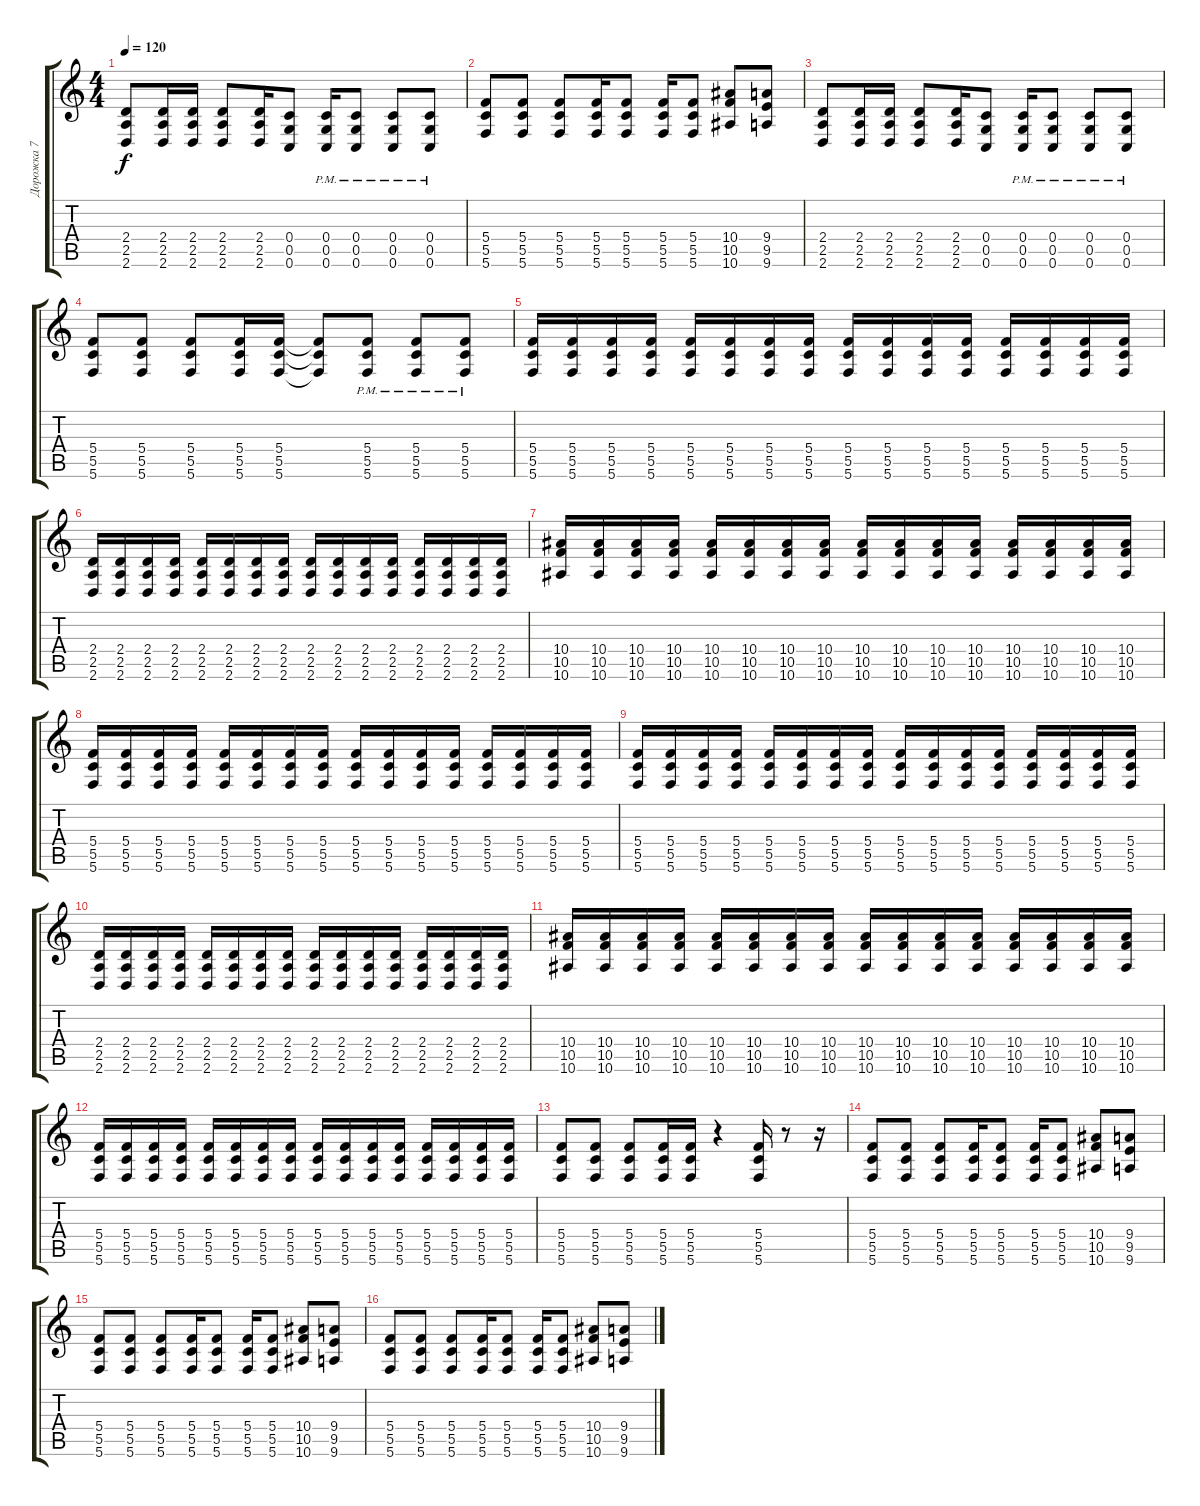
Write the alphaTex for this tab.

\track ("Дорожка 7" "Дорожка 7") {instrument distortionguitar}
\staff {score tabs}
\tuning (D4 A3 F3 C3 G2 C2) {hide}
\ts (4 4)
\tempo 120
\clef g2
\ks c
(2.4 2.5 2.6).8{dy f} (2.4 2.5 2.6).16 (2.4 2.5 2.6).16 (2.4 2.5 2.6).8 (2.4 2.5 2.6).16 (0.4 0.5 0.6).8 (0.4{pm} 0.5{pm} 0.6{pm}).16 (0.4{pm} 0.5{pm} 0.6{pm}).8 (0.4{pm} 0.5{pm} 0.6{pm}).8 (0.4{pm} 0.5{pm} 0.6{pm}).8 |
(5.4 5.5 5.6).8 (5.4 5.5 5.6).8 (5.4 5.5 5.6).8 (5.4 5.5 5.6).16 (5.4 5.5 5.6).8 (5.4 5.5 5.6).16 (5.4 5.5 5.6).8 (10.4 10.5 10.6).8 (9.4 9.5 9.6).8 |
(2.4 2.5 2.6).8 (2.4 2.5 2.6).16 (2.4 2.5 2.6).16 (2.4 2.5 2.6).8 (2.4 2.5 2.6).16 (0.4 0.5 0.6).8 (0.4{pm} 0.5{pm} 0.6{pm}).16 (0.4{pm} 0.5{pm} 0.6{pm}).8 (0.4{pm} 0.5{pm} 0.6{pm}).8 (0.4{pm} 0.5{pm} 0.6{pm}).8 |
(5.4 5.5 5.6).8 (5.4 5.5 5.6).8 (5.4 5.5 5.6).8 (5.4 5.5 5.6).16 (5.4 5.5 5.6).16 (5.4{t} 5.5{t} 5.6{t}).8 (5.4{pm} 5.5{pm} 5.6{pm}).8 (5.4{pm} 5.5{pm} 5.6{pm}).8 (5.4{pm} 5.5{pm} 5.6{pm}).8 |
(5.4 5.5 5.6).16 (5.4 5.5 5.6).16 (5.4 5.5 5.6).16 (5.4 5.5 5.6).16 (5.4 5.5 5.6).16 (5.4 5.5 5.6).16 (5.4 5.5 5.6).16 (5.4 5.5 5.6).16 (5.4 5.5 5.6).16 (5.4 5.5 5.6).16 (5.4 5.5 5.6).16 (5.4 5.5 5.6).16 (5.4 5.5 5.6).16 (5.4 5.5 5.6).16 (5.4 5.5 5.6).16 (5.4 5.5 5.6).16 |
(2.4 2.5 2.6).16 (2.4 2.5 2.6).16 (2.4 2.5 2.6).16 (2.4 2.5 2.6).16 (2.4 2.5 2.6).16 (2.4 2.5 2.6).16 (2.4 2.5 2.6).16 (2.4 2.5 2.6).16 (2.4 2.5 2.6).16 (2.4 2.5 2.6).16 (2.4 2.5 2.6).16 (2.4 2.5 2.6).16 (2.4 2.5 2.6).16 (2.4 2.5 2.6).16 (2.4 2.5 2.6).16 (2.4 2.5 2.6).16 |
(10.4 10.5 10.6).16 (10.4 10.5 10.6).16 (10.4 10.5 10.6).16 (10.4 10.5 10.6).16 (10.4 10.5 10.6).16 (10.4 10.5 10.6).16 (10.4 10.5 10.6).16 (10.4 10.5 10.6).16 (10.4 10.5 10.6).16 (10.4 10.5 10.6).16 (10.4 10.5 10.6).16 (10.4 10.5 10.6).16 (10.4 10.5 10.6).16 (10.4 10.5 10.6).16 (10.4 10.5 10.6).16 (10.4 10.5 10.6).16 |
(5.4 5.5 5.6).16 (5.4 5.5 5.6).16 (5.4 5.5 5.6).16 (5.4 5.5 5.6).16 (5.4 5.5 5.6).16 (5.4 5.5 5.6).16 (5.4 5.5 5.6).16 (5.4 5.5 5.6).16 (5.4 5.5 5.6).16 (5.4 5.5 5.6).16 (5.4 5.5 5.6).16 (5.4 5.5 5.6).16 (5.4 5.5 5.6).16 (5.4 5.5 5.6).16 (5.4 5.5 5.6).16 (5.4 5.5 5.6).16 |
(5.4 5.5 5.6).16 (5.4 5.5 5.6).16 (5.4 5.5 5.6).16 (5.4 5.5 5.6).16 (5.4 5.5 5.6).16 (5.4 5.5 5.6).16 (5.4 5.5 5.6).16 (5.4 5.5 5.6).16 (5.4 5.5 5.6).16 (5.4 5.5 5.6).16 (5.4 5.5 5.6).16 (5.4 5.5 5.6).16 (5.4 5.5 5.6).16 (5.4 5.5 5.6).16 (5.4 5.5 5.6).16 (5.4 5.5 5.6).16 |
(2.4 2.5 2.6).16 (2.4 2.5 2.6).16 (2.4 2.5 2.6).16 (2.4 2.5 2.6).16 (2.4 2.5 2.6).16 (2.4 2.5 2.6).16 (2.4 2.5 2.6).16 (2.4 2.5 2.6).16 (2.4 2.5 2.6).16 (2.4 2.5 2.6).16 (2.4 2.5 2.6).16 (2.4 2.5 2.6).16 (2.4 2.5 2.6).16 (2.4 2.5 2.6).16 (2.4 2.5 2.6).16 (2.4 2.5 2.6).16 |
(10.4 10.5 10.6).16 (10.4 10.5 10.6).16 (10.4 10.5 10.6).16 (10.4 10.5 10.6).16 (10.4 10.5 10.6).16 (10.4 10.5 10.6).16 (10.4 10.5 10.6).16 (10.4 10.5 10.6).16 (10.4 10.5 10.6).16 (10.4 10.5 10.6).16 (10.4 10.5 10.6).16 (10.4 10.5 10.6).16 (10.4 10.5 10.6).16 (10.4 10.5 10.6).16 (10.4 10.5 10.6).16 (10.4 10.5 10.6).16 |
(5.4 5.5 5.6).16 (5.4 5.5 5.6).16 (5.4 5.5 5.6).16 (5.4 5.5 5.6).16 (5.4 5.5 5.6).16 (5.4 5.5 5.6).16 (5.4 5.5 5.6).16 (5.4 5.5 5.6).16 (5.4 5.5 5.6).16 (5.4 5.5 5.6).16 (5.4 5.5 5.6).16 (5.4 5.5 5.6).16 (5.4 5.5 5.6).16 (5.4 5.5 5.6).16 (5.4 5.5 5.6).16 (5.4 5.5 5.6).16 |
(5.4 5.5 5.6).8 (5.4 5.5 5.6).8 (5.4 5.5 5.6).8 (5.4 5.5 5.6).16 (5.4 5.5 5.6).16 r.4 (5.4 5.5 5.6).16 r.8 r.16 |
(5.4 5.5 5.6).8 (5.4 5.5 5.6).8 (5.4 5.5 5.6).8 (5.4 5.5 5.6).16 (5.4 5.5 5.6).8 (5.4 5.5 5.6).16 (5.4 5.5 5.6).8 (10.4 10.5 10.6).8 (9.4 9.5 9.6).8 |
(5.4 5.5 5.6).8 (5.4 5.5 5.6).8 (5.4 5.5 5.6).8 (5.4 5.5 5.6).16 (5.4 5.5 5.6).8 (5.4 5.5 5.6).16 (5.4 5.5 5.6).8 (10.4 10.5 10.6).8 (9.4 9.5 9.6).8 |
(5.4 5.5 5.6).8 (5.4 5.5 5.6).8 (5.4 5.5 5.6).8 (5.4 5.5 5.6).16 (5.4 5.5 5.6).8 (5.4 5.5 5.6).16 (5.4 5.5 5.6).8 (10.4 10.5 10.6).8 (9.4 9.5 9.6).8
